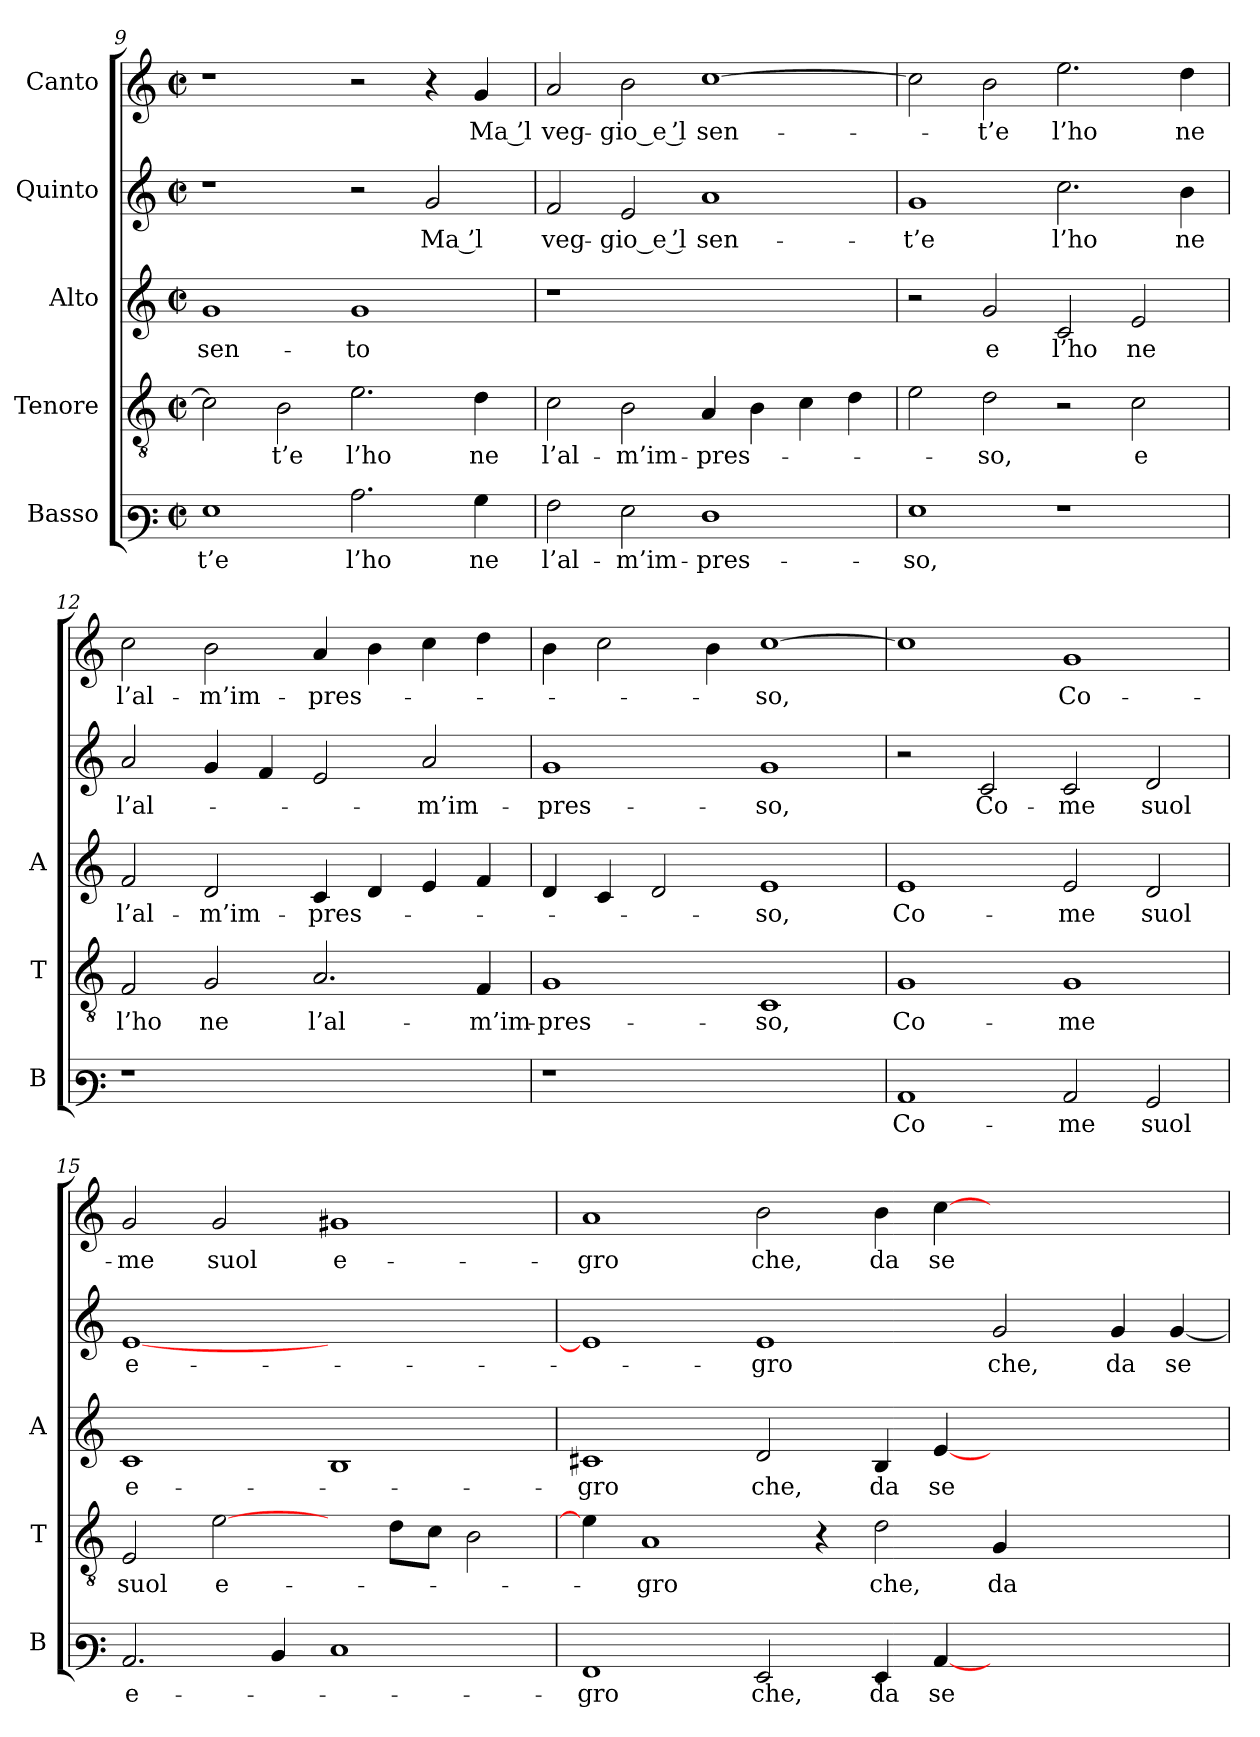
**kern	**text	**kern	**text	**kern	**text	**kern	**text	**kern	**text
*part5	*part5	*part4	*part4	*part3	*part3	*part2	*part2	*part1	*part1
*staff5	*staff5	*staff4	*staff4	*staff3	*staff3	*staff2	*staff2	*staff1	*staff1
*I"Basso	*	*I"Tenore	*	*I"Alto	*	*I"Quinto	*	*I"Canto	*
*I'B	*	*I'T	*	*I'A	*	*	*	*	*
*clefF3	*	*clefGv2	*	*clefG2	*	*clefG2	*	*clefG2	*
*k[]	*	*k[]	*	*k[]	*	*k[]	*	*k[]	*
*C:	*	*C:	*	*C:	*	*C:	*	*C:	*
*M2/2	*	*M2/2	*	*M2/2	*	*M2/2	*	*M2/2	*
*met(c|)	*	*met(c|)	*	*met(c|)	*	*met(c|)	*	*met(c|)	*
=9	=9	=9	=9	=9	=9	=9	=9	=9	=9
1G	-t’e	2c]	.	1g	sen-	1r	.	1r	.
.	.	2B	-t’e	.	.	.	.	.	.
2.c	-l’ho	2.e	-l’ho	1g	-to	2r	.	2r	.
.	.	.	.	.	.	2g	-Ma ’l	4r	.
4B	-ne	4d	-ne	.	.	.	.	4g	-Ma ’l
=10	=10	=10	=10	=10	=10	=10	=10	=10	=10
2A	l’al-	2c	l’al-	1r	.	2f	veg-	2a	veg-
2G	m’im-	2B	m’im-	.	.	2e	-gio_e ’l	2b	-gio_e ’l
1F	pres-	4A	pres-	1ryy	.	1a	sen-	[1cc	sen-
.	.	4B	.	.	.	.	.	.	.
.	.	4c	.	.	.	.	.	.	.
.	.	4d	.	.	.	.	.	.	.
!!LO:PB:g=z
=11	=11	=11	=11	=11	=11	=11	=11	=11	=11
1G	-so,	2e	.	2r	.	1g	-t’e	2cc]	.
.	.	2d	-so,	2g	-e	.	.	2b	-t’e
1r	.	2r	.	2c	-l’ho	2.cc	-l’ho	2.ee	-l’ho
.	.	2c	-e	2e	-ne	.	.	.	.
.	.	.	.	.	.	4b	-ne	4dd	-ne
=12	=12	=12	=12	=12	=12	=12	=12	=12	=12
1r	.	2F	-l’ho	2f	l’al-	2a	l’al-	2cc	l’al-
.	.	2G	-ne	2d	m’im-	4g	.	2b	m’im-
.	.	.	.	.	.	4f	.	.	.
1ryy	.	2.A	l’al-	4c	pres-	2e	.	4a	pres-
.	.	.	.	4d	.	.	.	4b	.
.	.	.	.	4e	.	2a	m’im-	4cc	.
.	.	4F	m’im-	4f	.	.	.	4dd	.
=13	=13	=13	=13	=13	=13	=13	=13	=13	=13
1r	.	1G	pres-	4d	.	1g	pres-	4b	.
.	.	.	.	4c	.	.	.	2cc	.
.	.	.	.	2d	.	.	.	.	.
.	.	.	.	.	.	.	.	4b	.
1ryy	.	1C	-so,	1e	-so,	1g	-so,	[1cc	-so,
=14	=14	=14	=14	=14	=14	=14	=14	=14	=14
1C	Co-	1G	Co-	1e	Co-	2r	.	1cc]	.
.	.	.	.	.	.	2c	Co-	.	.
2C	-me	1G	-me	2e	-me	2c	-me	1g	Co-
2BB	-suol	.	.	2d	-suol	2d	-suol	.	.
!!LO:LB:g=z
=15	=15	=15	=15	=15	=15	=15	=15	=15	=15
2.C	e-	2E	-suol	1c	e-	[1e	e-	2g	-me
.	.	[2e	e-	.	.	.	.	2g	-suol
4D	.	.	.	.	.	.	.	.	.
1E	.	4ryy	.	1B	.	1ryy	.	1g#X	e-
.	.	8dL	.	.	.	.	.	.	.
.	.	8cJ	.	.	.	.	.	.	.
.	.	2B	.	.	.	.	.	.	.
=16	=16	=16	=16	=16	=16	=16	=16	=16	=16
1AA	-gro	4e]	.	1c#X	-gro	1e]	.	1a	-gro
.	.	1A	-gro	.	.	.	.	.	.
2GG	-che,	.	.	2d	-che,	1e	-gro	2b	-che,
.	.	4r	.	.	.	.	.	.	.
4GG	-da	2d	-che,	4B	-da	.	.	4b	-da
[4C	se-	.	.	[4e	se-	.	.	[4cc	se-
1ryy	.	4G	-da	1ryy	.	2g	-che,	1ryy	.
.	.	2.ryy	.	.	.	.	.	.	.
.	.	.	.	.	.	4g	-da	.	.
.	.	.	.	.	.	[4g	se-	.	.
=	=	=	=	=	=	=	=	=	=
*-	*-	*-	*-	*-	*-	*-	*-	*-	*-
